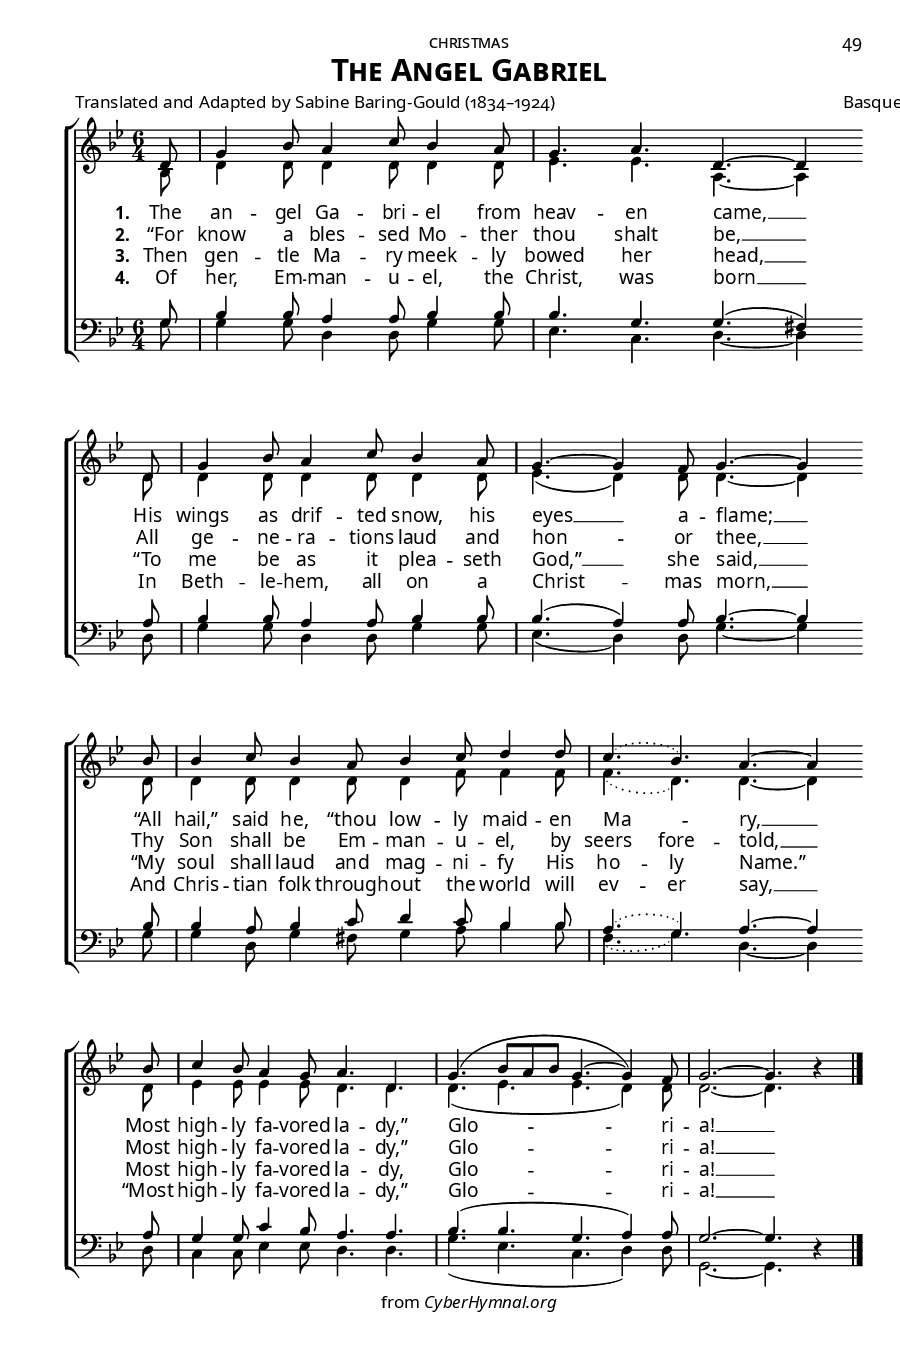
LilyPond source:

\version "2.14.2"
\include "util.ly"
\header {
  title = \markup{\override #'(font-name . "Garamond Premier Pro Semibold"){ \abs-fontsize #15 \smallCapsOldStyle"The Angel Gabriel"}}
  poet = \markup\oldStyleNum"Translated and Adapted by Sabine Baring-Gould (1834–1924)"
  composer = \markup\oldStyleNum"Basque Carol"
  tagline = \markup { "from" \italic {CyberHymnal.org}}
}
\paper {
  %print-all-headers = ##t
  paper-height = 9\in
  paper-width = 6\in
  indent = 0\in
  %system-system-spacing = #'((basic-distance . 10) (padding . 0))
  %system-system-spacing =
  %  #'((basic-distance . 0)
  %     (minimum-distance . 0)
  %     (padding . -0.35)
  %     (stretchability . 100))
  ragged-last-bottom = ##f
  ragged-bottom = ##f
  two-sided = ##t
  inner-margin = 0.5\in
  outer-margin = 0.25\in
  top-margin = 0.25\in
  bottom-margin = 0.25\in
  first-page-number = #049
  print-first-page-number = ##t
  headerLine = \markup{\override #'(font-name . "Garamond Premier Pro") \smallCapsOldStyle"christmas"}
  oddHeaderMarkup = \markup\fill-line{
     \override #'(font-name . "Garamond Premier Pro")\abs-fontsize #8.5
     \combine 
        \fill-line{"" \on-the-fly #print-page-number-check-first
        \oldStylePageNum""
        }
        \fill-line{\headerLine}
  }
  evenHeaderMarkup = \markup {
     \override #'(font-name . "Garamond Premier Pro")\abs-fontsize #8.5
     \combine
        \on-the-fly #print-page-number-check-first
        \oldStylePageNum""
        \fill-line{\headerLine}
  }
}
#(set-global-staff-size 15) \paper{ #(define fonts (make-pango-font-tree "GoudyOlSt BT" "Garamond Premier Pro" "Garamond Premier Pro" (/ 15 20))) }
global = {
  \key bes \major
  \time 6/4
}

sopMusic = \relative c' {
  \partial 8 d8 |
  \partial 8*9 g4 bes8 a4 c8 bes4 a8 |
  g4. a d,~ d4 \bar""\break d8 |
  
  \partial 8*9 g4 bes8 a4 c8 bes4 a8 |
  g4.~ g4 f8 g4.~ g4 \bar""\break bes8 |
  
  bes4 c8 bes4 a8 bes4 c8 d4 d8 |
  \slurDotted c4.( bes) \slurSolid a4.~ a4 \bar""\break bes8 |
  
  c4 bes8 a4 g8 a4. d, |
  g4.( bes8[ a bes] g4.~ g4) f8 |
  \partial 8*11 g2.~ g4. bes4\rest \bar "|."
}
sopWords = \lyricmode {
  
}

altoMusic = \relative c' {
  bes8 |
  d4 d8 d4 d8 d4 d8 |
  ees4. ees a,~ a4 d8 |
  
  d4 d8 d4 d8 d4 d8 |
  ees4.( d4) d8 d4.~ d4 d8 |
  
  d4 d8 d4 d8 d4 f8 f4 f8 |
  \slurDotted f4.( d) \slurSolid d4.~ d4 d8 |
  
  ees4 ees8 ees4 ees8 d4. d4. |
  d4.( ees ees d4) d8 |
  d2.~ d4. s4 \bar "|."
}
altoWords = \lyricmode {
  \dropLyricsV
  \set stanza = #"1. "
  The an -- gel Ga -- bri -- el from heav -- en came, __
  His wings as drif -- ted snow, his eyes __ a -- flame; __
  “All hail,” said he, “thou low -- ly maid -- en Ma -- ry, __
  Most high -- ly fa -- vored la -- dy,” Glo -- ri -- a! __
}
altoWordsII = \lyricmode {
  \dropLyricsV
  \set stanza = #"2. "
  “For know a bles -- sed Mo -- ther thou shalt be, __
  All ge -- ne -- ra -- tions laud and hon -- or thee, __
  Thy Son shall be Em -- man -- u -- el, by
  \set ignoreMelismata = ##t
  seers fore -- 
  \unset ignoreMelismata
  told, __
  Most high -- ly fa -- vored la -- dy,”
  Glo -- ri -- a! __
}
altoWordsIII = \lyricmode {
  \dropLyricsV
  \set stanza = #"3. "
  Then gen -- tle Ma -- ry meek -- ly bowed her head, __
  “To me be as it plea -- seth God,” __ she said, __
  “My soul shall laud and mag -- ni -- fy His
  \set ignoreMelismata = ##t
  ho -- ly
  \unset ignoreMelismata
  Name.”
%8.5x11 __
  Most high -- ly fa -- vored la -- dy,
  Glo -- ri -- a! __
}
altoWordsIV = \lyricmode {
  \dropLyricsV
  \set stanza = #"4. "
  Of her, Em -- man -- u -- el, the Christ, was born __
  In Beth -- le -- hem, all on a Christ -- mas morn, __
  And Chris -- tian folk through -- out the world will
  \set ignoreMelismata = ##t
  ev -- er
  \unset ignoreMelismata
  say, __
  “Most high -- ly fa -- vored la -- dy,”
  Glo -- ri -- a! __
}

tenorMusic = \relative c' {
  g8 |
  bes4 bes8 a4 a8 bes4 bes8 |
  bes4. g g( fis4) a8 |
  
  bes4 bes8 a4 a8 bes4 bes8 |
  bes4.( a4) a8 bes4.~ bes4 bes8 |
  
  bes4 a8 bes4 c8 d4 c8 bes4 bes8 |
  \slurDotted a4.( g) \slurSolid a~ a4 a8 |
  
  g4 g8 c4 bes8 a4. a |
  bes4.( bes g a4) a8 |
  g2.~ g4. d4\rest \bar "|."
}
tenorWords = \lyricmode {

}

bassMusic = \relative c' {
  g8 |
  g4 g8 d4 d8 g4 g8 |
  ees4. c d~ d4 d8 |
  
  g4 g8 d4 d8 g4 g8 |
  ees4.( d4) d8 g4.~ g4 g8 |
  
  g4 d8 g4 fis8 g4 a8 bes4 bes8 |
  \slurDotted f4.( g) \slurSolid d4.~ d4 d8 |
  
  c4 c8 ees4 ees8 d4. d |
  g( ees c d4) d8 |
  g,2.~ g4. s4 \bar "|."
}
bassWords = \lyricmode {

}

\score {
  <<
   \new ChoirStaff <<
    \new Staff = women <<
      \new Voice = "sopranos" { \voiceOne << \global \sopMusic >> }
      \new Voice = "altos" { \voiceTwo << \global \altoMusic >> }
    >>
    \new Lyrics \with { alignAboveContext = #"women" \override VerticalAxisGroup #'nonstaff-relatedstaff-spacing = #'((basic-distance . 1))} \lyricsto "sopranos" \sopWords
    \new Lyrics = "altosIV"  \with { alignBelowContext = #"women" } \lyricsto "sopranos" \altoWordsIV
    \new Lyrics = "altosIII"  \with { alignBelowContext = #"women" } \lyricsto "sopranos" \altoWordsIII
    \new Lyrics = "altosII"  \with { alignBelowContext = #"women" } \lyricsto "sopranos" \altoWordsII
    \new Lyrics = "altos"  \with { alignBelowContext = #"women" } \lyricsto "sopranos" \altoWords
   \new Staff = men <<
      \clef bass
      \new Voice = "tenors" { \voiceOne << \global \tenorMusic >> }
      \new Voice = "basses" { \voiceTwo << \global \bassMusic >> }
    >>
    \new Lyrics \with { alignAboveContext = #"men" \override VerticalAxisGroup #'nonstaff-relatedstaff-spacing = #'((basic-distance . 1)) } \lyricsto "tenors" \tenorWords
    \new Lyrics \with { alignBelowContext = #"men" \override VerticalAxisGroup #'nonstaff-relatedstaff-spacing = #'((basic-distance . 1)) } \lyricsto "basses" \bassWords
  >>
%    \new PianoStaff << \new Staff { \new Voice { \pianoRH } } \new Staff { \clef "bass" \pianoLH } >>
  >>
  \layout {
    \context {
      \Score
      %\override SpacingSpanner #'base-shortest-duration = #(ly:make-moment 1 8)
      %\override SpacingSpanner #'common-shortest-duration = #(ly:make-moment 1 4)
    }
    \context {
      % Remove all empty staves
      % \Staff \RemoveEmptyStaves \override VerticalAxisGroup #'remove-first = ##t
    }
  }
}
